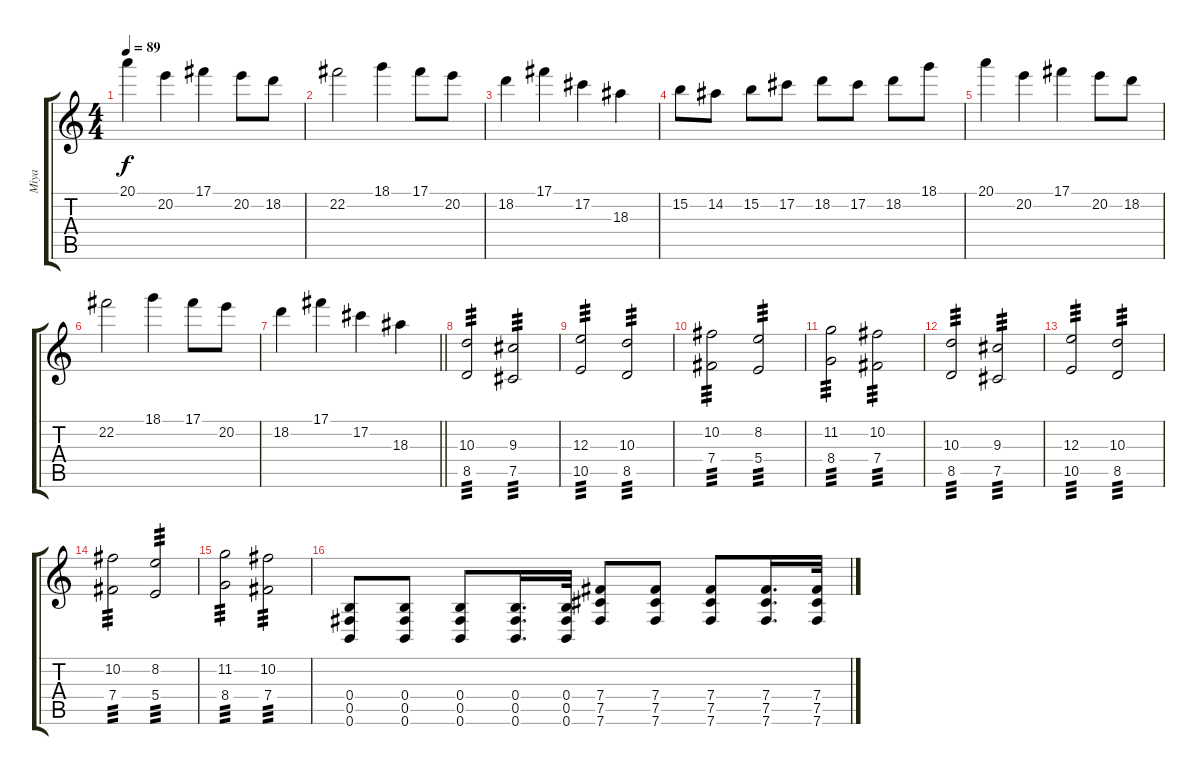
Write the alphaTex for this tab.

\track ("Miya" "Miya") {instrument overdrivenguitar}
\staff {score tabs}
\tuning (Db4 Ab3 E3 B2 Gb2 B1) {hide}
\ts (4 4)
\tempo 89
\clef g2
\ks c
20.1.4{dy f} 20.2.4 17.1.4 20.2.8 18.2.8 |
22.2.2{volume 16} 18.1.4 17.1.8 20.2.8 |
18.2.4 17.1.4 17.2.4 18.3.4 |
15.2.8 14.2.8 15.2.8 17.2.8 18.2.8 17.2.8 18.2.8 18.1.8 |
20.1.4 20.2.4 17.1.4 20.2.8 18.2.8 |
22.2.2{volume 16} 18.1.4 17.1.8 20.2.8 |
\barLineRight lightlight
18.2.4 17.1.4 17.2.4 18.3.4 |
(10.3 8.5).2{tp 3 volume 13 instrument overdrivenguitar} (9.3 7.5).2{tp 3} |
(12.3 10.5).2{tp 3} (10.3 8.5).2{tp 3} |
(10.2 7.4).2{tp 3} (8.2 5.4).2{tp 3} |
(11.2 8.4).2{tp 3} (10.2 7.4).2{tp 3} |
(10.3 8.5).2{tp 3 volume 13 instrument overdrivenguitar} (9.3 7.5).2{tp 3} |
(12.3 10.5).2{tp 3} (10.3 8.5).2{tp 3} |
(10.2 7.4).2{tp 3} (8.2 5.4).2{tp 3} |
(11.2 8.4).2{tp 3} (10.2 7.4).2{tp 3} |
(0.4 0.5 0.6).8 (0.4 0.5 0.6).8 (0.4 0.5 0.6).8 (0.4 0.5 0.6).16{d} (0.4 0.5 0.6).32 (7.4 7.5 7.6).8 (7.4 7.5 7.6).8 (7.4 7.5 7.6).8 (7.4 7.5 7.6).16{d} (7.4 7.5 7.6).32
